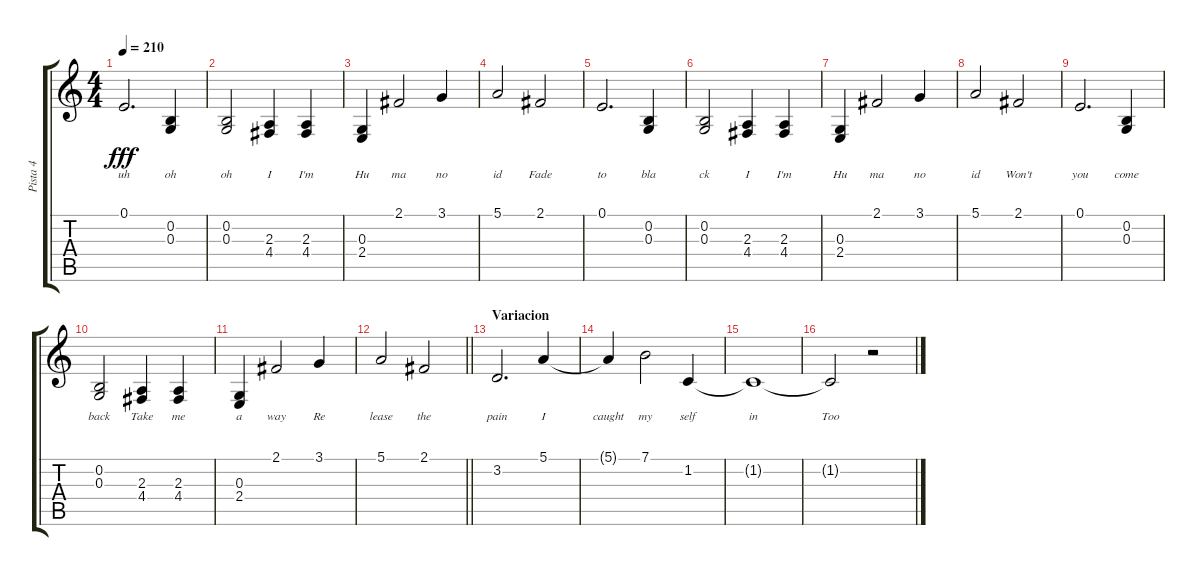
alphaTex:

\track ("Pista 4" "Pista 4") {instrument lead2sawtooth}
\staff {score tabs}
\tuning (E4 B3 G3 D3 A2 E2) {hide}
\ts (4 4)
\tempo 210
\clef g2
\ks c
0.1.2{d lyrics (0 "uh") lyrics (1 "") lyrics (2 "") lyrics (3 "") lyrics (4 "") dy fff} (0.2 0.3).4{lyrics (0 "oh") lyrics (1 "") lyrics (2 "") lyrics (3 "") lyrics (4 "")} |
(0.2 0.3).2{lyrics (0 "oh") lyrics (1 "") lyrics (2 "") lyrics (3 "") lyrics (4 "")} (2.3 4.4).4{lyrics (0 "I") lyrics (1 "") lyrics (2 "") lyrics (3 "") lyrics (4 "")} (2.3 4.4).4{lyrics (0 "I'm") lyrics (1 "") lyrics (2 "") lyrics (3 "") lyrics (4 "")} |
(0.3 2.4).4{lyrics (0 "Hu") lyrics (1 "") lyrics (2 "") lyrics (3 "") lyrics (4 "")} 2.1.2{lyrics (0 "ma") lyrics (1 "") lyrics (2 "") lyrics (3 "") lyrics (4 "")} 3.1.4{lyrics (0 "no") lyrics (1 "") lyrics (2 "") lyrics (3 "") lyrics (4 "")} |
5.1.2{lyrics (0 "id") lyrics (1 "") lyrics (2 "") lyrics (3 "") lyrics (4 "")} 2.1.2{lyrics (0 "Fade") lyrics (1 "") lyrics (2 "") lyrics (3 "") lyrics (4 "")} |
0.1.2{d lyrics (0 "to") lyrics (1 "") lyrics (2 "") lyrics (3 "") lyrics (4 "")} (0.2 0.3).4{lyrics (0 "bla") lyrics (1 "") lyrics (2 "") lyrics (3 "") lyrics (4 "")} |
(0.2 0.3).2{lyrics (0 "ck") lyrics (1 "") lyrics (2 "") lyrics (3 "") lyrics (4 "")} (2.3 4.4).4{lyrics (0 "I") lyrics (1 "") lyrics (2 "") lyrics (3 "") lyrics (4 "")} (2.3 4.4).4{lyrics (0 "I'm") lyrics (1 "") lyrics (2 "") lyrics (3 "") lyrics (4 "")} |
(0.3 2.4).4{lyrics (0 "Hu") lyrics (1 "") lyrics (2 "") lyrics (3 "") lyrics (4 "")} 2.1.2{lyrics (0 "ma") lyrics (1 "") lyrics (2 "") lyrics (3 "") lyrics (4 "")} 3.1.4{lyrics (0 "no") lyrics (1 "") lyrics (2 "") lyrics (3 "") lyrics (4 "")} |
5.1.2{lyrics (0 "id") lyrics (1 "") lyrics (2 "") lyrics (3 "") lyrics (4 "")} 2.1.2{lyrics (0 "Won't") lyrics (1 "") lyrics (2 "") lyrics (3 "") lyrics (4 "")} |
0.1.2{d lyrics (0 "you") lyrics (1 "") lyrics (2 "") lyrics (3 "") lyrics (4 "")} (0.2 0.3).4{lyrics (0 "come") lyrics (1 "") lyrics (2 "") lyrics (3 "") lyrics (4 "")} |
(0.2 0.3).2{lyrics (0 "back") lyrics (1 "") lyrics (2 "") lyrics (3 "") lyrics (4 "")} (2.3 4.4).4{lyrics (0 "Take") lyrics (1 "") lyrics (2 "") lyrics (3 "") lyrics (4 "")} (2.3 4.4).4{lyrics (0 "me") lyrics (1 "") lyrics (2 "") lyrics (3 "") lyrics (4 "")} |
(0.3 2.4).4{lyrics (0 "a") lyrics (1 "") lyrics (2 "") lyrics (3 "") lyrics (4 "")} 2.1.2{lyrics (0 "way") lyrics (1 "") lyrics (2 "") lyrics (3 "") lyrics (4 "")} 3.1.4{lyrics (0 "Re") lyrics (1 "") lyrics (2 "") lyrics (3 "") lyrics (4 "")} |
\barLineRight lightlight
5.1.2{lyrics (0 "lease") lyrics (1 "") lyrics (2 "") lyrics (3 "") lyrics (4 "")} 2.1.2{lyrics (0 "the") lyrics (1 "") lyrics (2 "") lyrics (3 "") lyrics (4 "")} |
\section ("" "Variacion")
3.2.2{d lyrics (0 "pain") lyrics (1 "") lyrics (2 "") lyrics (3 "") lyrics (4 "")} 5.1.4{lyrics (0 "I") lyrics (1 "") lyrics (2 "") lyrics (3 "") lyrics (4 "")} |
5.1{t}.4{lyrics (0 "caught") lyrics (1 "") lyrics (2 "") lyrics (3 "") lyrics (4 "")} 7.1.2{lyrics (0 "my") lyrics (1 "") lyrics (2 "") lyrics (3 "") lyrics (4 "")} 1.2.4{lyrics (0 "self") lyrics (1 "") lyrics (2 "") lyrics (3 "") lyrics (4 "")} |
1.2{t}.1{lyrics (0 "in") lyrics (1 "") lyrics (2 "") lyrics (3 "") lyrics (4 "")} |
1.2{t}.2{lyrics (0 "Too") lyrics (1 "") lyrics (2 "") lyrics (3 "") lyrics (4 "")} r.2
